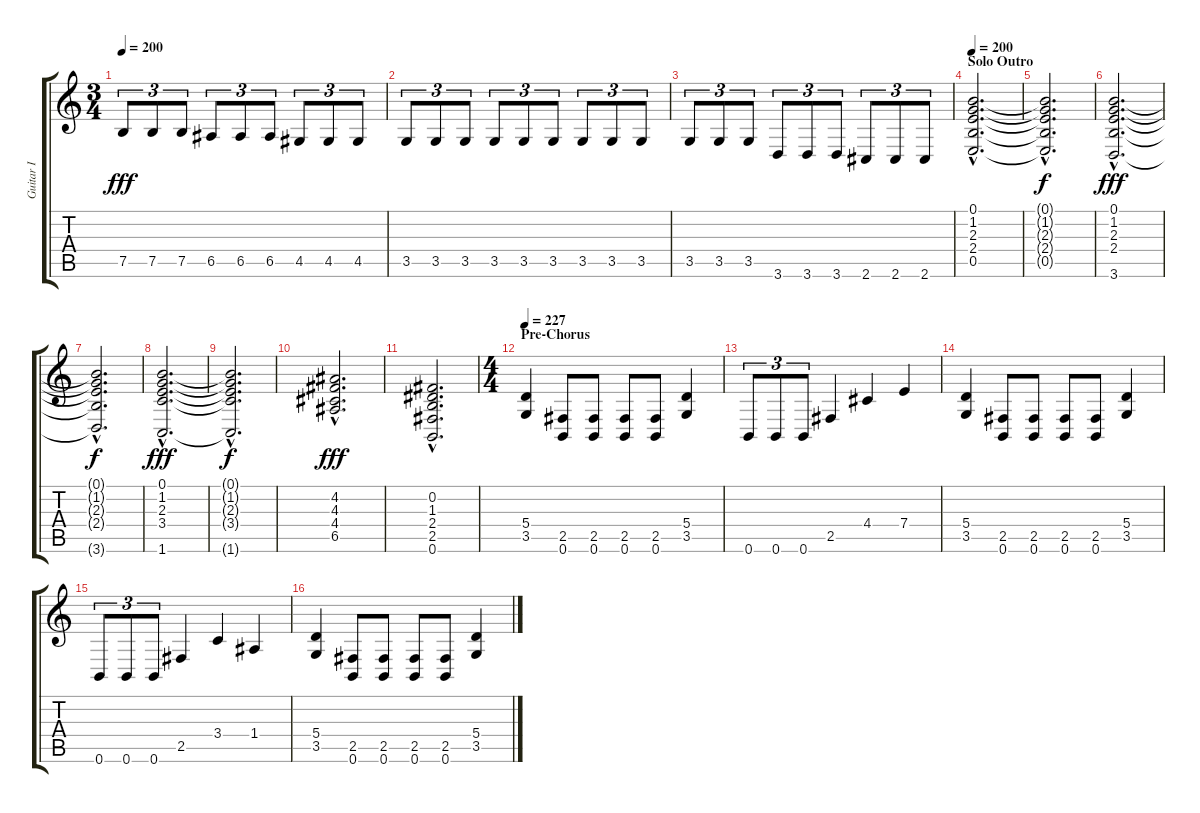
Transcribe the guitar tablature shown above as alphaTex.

\track ("Guitar I" "Guitar I") {instrument distortionguitar}
\staff {score tabs}
\tuning (B3 Gb3 D3 A2 E2 B1) {hide}
\ts (3 4)
\tempo 200
\clef g2
\ks c
7.5.8{tu (3 2) dy fff} 7.5.8{tu (3 2)} 7.5.8{tu (3 2)} 6.5.8{tu (3 2)} 6.5.8{tu (3 2)} 6.5.8{tu (3 2)} 4.5.8{tu (3 2)} 4.5.8{tu (3 2)} 4.5.8{tu (3 2)} |
3.5.8{tu (3 2)} 3.5.8{tu (3 2)} 3.5.8{tu (3 2)} 3.5.8{tu (3 2)} 3.5.8{tu (3 2)} 3.5.8{tu (3 2)} 3.5.8{tu (3 2)} 3.5.8{tu (3 2)} 3.5.8{tu (3 2)} |
3.5.8{tu (3 2)} 3.5.8{tu (3 2)} 3.5.8{tu (3 2)} 3.6.8{tu (3 2)} 3.6.8{tu (3 2)} 3.6.8{tu (3 2)} 2.6.8{tu (3 2)} 2.6.8{tu (3 2)} 2.6.8{tu (3 2)} |
\section ("" "Solo Outro")
\tempo 200
(0.1{hac} 1.2{hac} 2.3{hac} 2.4{hac} 0.5{hac}).2{d volume 11} |
(0.1{hac t} 1.2{hac t} 2.3{hac t} 2.4{hac t} 0.5{hac t}).2{d dy f} |
(0.1{hac} 1.2{hac} 2.3{hac} 2.4{hac} 3.6{hac}).2{d dy fff} |
(0.1{hac t} 1.2{hac t} 2.3{hac t} 2.4{hac t} 3.6{hac t}).2{d dy f} |
(0.1{hac} 1.2{hac} 2.3{hac} 3.4{hac} 1.6{hac}).2{d dy fff} |
(0.1{hac t} 1.2{hac t} 2.3{hac t} 3.4{hac t} 1.6{hac t}).2{d dy f} |
(4.2{hac} 4.3{hac} 4.4{hac} 6.5{hac}).2{d dy fff} |
(0.2{hac} 1.3{hac} 2.4{hac} 2.5{hac} 0.6{hac}).2{d} |
\ts (4 4)
\section ("" "Pre-Chorus")
\tempo 227
(5.4 3.5).4{volume 13} (2.5 0.6).8 (2.5 0.6).8 (2.5 0.6).8 (2.5 0.6).8 (5.4 3.5).4 |
0.6.8{tu (3 2)} 0.6.8{tu (3 2)} 0.6.8{tu (3 2)} 2.5.4 4.4.4 7.4.4 |
(5.4 3.5).4 (2.5 0.6).8 (2.5 0.6).8 (2.5 0.6).8 (2.5 0.6).8 (5.4 3.5).4 |
0.6.8{tu (3 2)} 0.6.8{tu (3 2)} 0.6.8{tu (3 2)} 2.5.4 3.4.4 1.4.4 |
(5.4 3.5).4 (2.5 0.6).8 (2.5 0.6).8 (2.5 0.6).8 (2.5 0.6).8 (5.4 3.5).4
